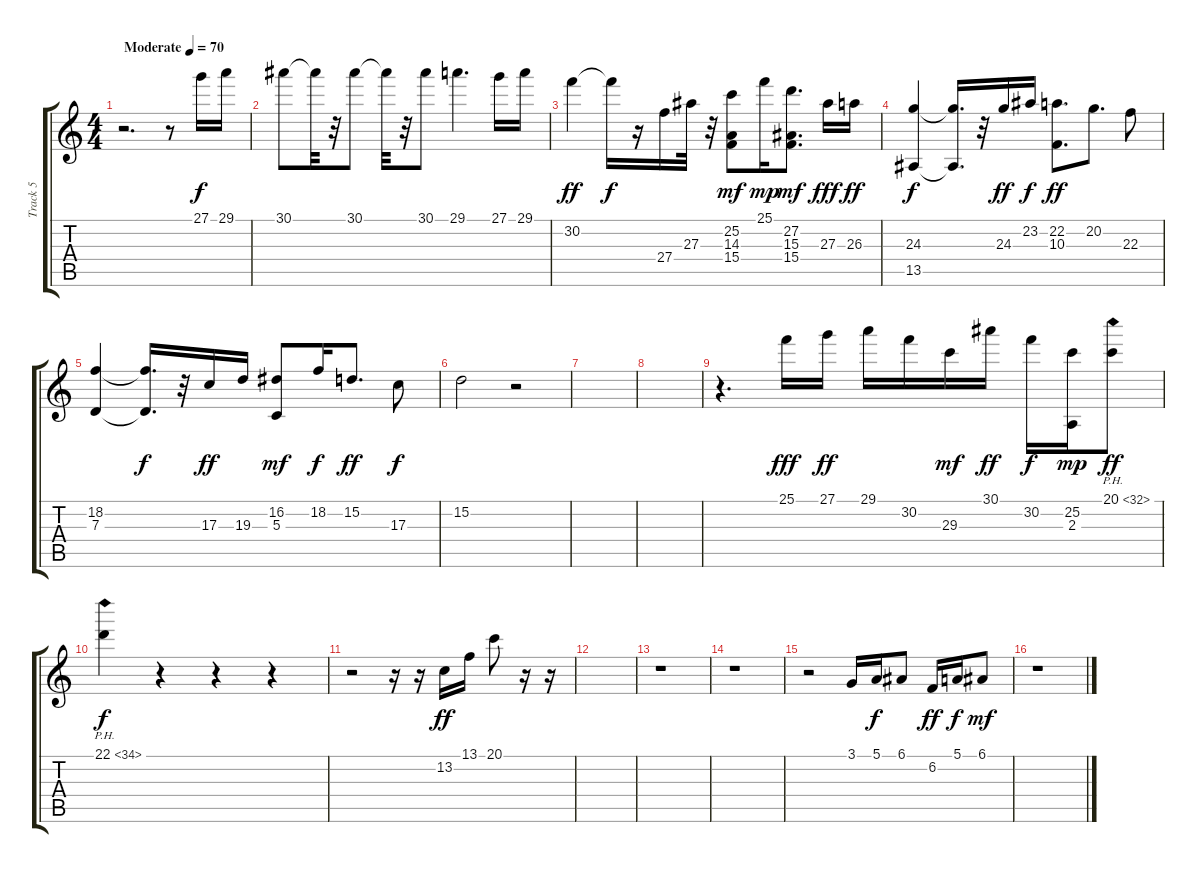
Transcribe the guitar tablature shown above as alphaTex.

\track ("Track 5" "Track 5") {instrument synthbrass1}
\staff {score tabs}
\tuning (E4 B3 G3 D3 A2 E2) {hide}
\ts (4 4)
\tempo (70 "Moderate")
\clef g2
\ks c
r.2{d dy f instrument synthbrass1} r.8{volume 8 instrument fx7echoes} 27.1.16 29.1.16 |
30.1.8 30.1{t}.32 r.32 30.1.8 30.1{t}.32 r.32 30.1.8 29.1.4{d} 27.1.16 29.1.16 |
30.2.4{dy ff} 30.2{t}.16{dy f} r.16 27.4.16 27.3.32 r.32 (25.2 14.3 15.4).8{dy mf} 25.1.16{dy mp} (27.2 15.3 15.4).8{d dy mf} 27.3.16{dy fff} 26.3.16{dy ff} |
(24.3 13.5).4{dy f} (24.3{t} 13.5{t}).16{d} r.32 24.3.16{dy ff} 23.2.16{dy f} (22.2 10.3).8{d dy ff} 20.2.8{d} 22.3.8 |
(18.2 7.3).4 (18.2{t} 7.3{t}).16{d dy f} r.32 17.3.16{dy ff} 19.3.16 (16.2 5.3).8{dy mf} 18.2.16{dy f} 15.2.8{d dy ff} 17.3.8{dy f} |
15.2.2 r.2 |
|
|
r.4{d} 25.1.16{dy fff} 27.1.16{dy ff} 29.1.16 30.2.16 29.3.16{dy mf} 30.1.16{dy ff} 30.2.16{dy f} (25.2 2.3).16{dy mp} 20.1{ph 12}.8{dy ff} |
22.1{ph 12}.4{dy f} r.4 r.4 r.4 |
r.2{instrument musicbox} r.16 r.16 13.2.16{dy ff} 13.1.16 20.1.8 r.16 r.16 |
|
r.1 |
r.1 |
r.2 3.1.16 5.1.16{dy f} 6.1.8 6.2.16{dy ff} 5.1.16{dy f} 6.1.8{dy mf} |
r.1
